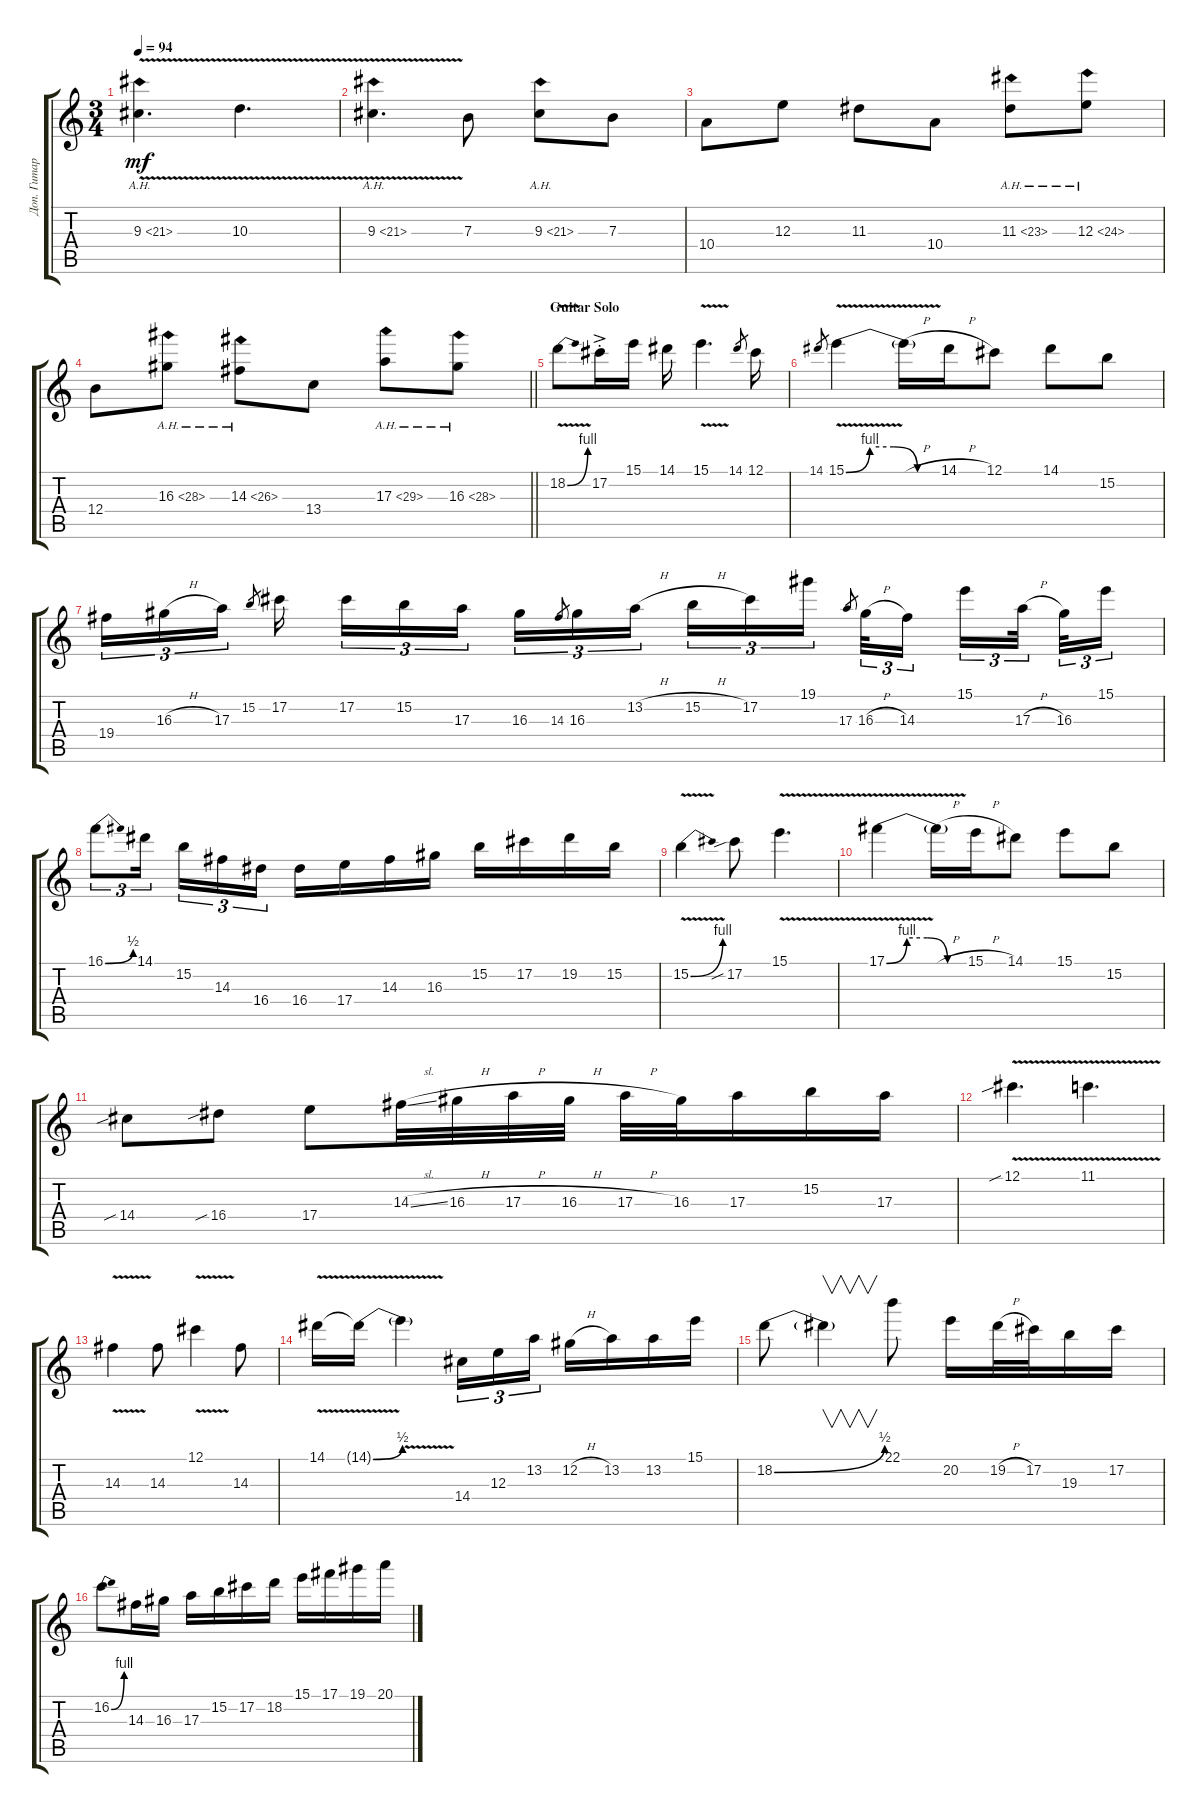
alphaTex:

\track ("Доп. Гитара" "Доп. Гитар") {instrument distortionguitar}
\staff {score tabs}
\tuning (Db4 Ab3 E3 B2 Gb2 Db2) {hide}
\ts (3 4)
\tempo 94
\clef g2
\ks c
9.3{ah 12 v}.4{d dy mf} 10.3{v}.4{d} |
9.3{ah 12 v}.4{d} 7.3.8 9.3{ah 12}.8 7.3.8 |
10.4.8 12.3.8 11.3.8 10.4.8 11.3{ah 12}.8 12.3{ah 12}.8 |
\barLineRight lightlight
12.4.8 16.3{ah 12}.8 14.3{ah 12}.8 13.4.8 17.3{ah 12}.8 16.3{ah 12}.8 |
\section ("" "Guitar Solo")
18.2{be (bend 0 0 60 4) v}.8{instrument distortionguitar} 17.2{ac st}.16 15.1.16 14.1.16 15.1{v}.4{d} 14.1.8{gr} 12.1.16 |
14.1.8{gr} 15.1{be (custom 0 0 15 4 30 4 45 0 60 0) v}.4 15.1{h t}.16 14.1{h}.16 12.1.8 14.1.8 15.2.8 |
19.4.16{tu (3 2)} 16.3{h}.16{tu (3 2)} 17.3.16{tu (3 2)} 15.2.8{gr beam splitsecondary} 17.2.16{beam splitsecondary} 17.2.16{tu (3 2)} 15.2.16{tu (3 2)} 17.3.16{tu (3 2) beam splitsecondary} 16.3.16{tu (3 2)} 14.3.8{gr} 16.3.16{tu (3 2)} 13.2{h}.16{tu (3 2) beam splitsecondary} 15.2{h}.16{tu (3 2)} 17.2.16{tu (3 2)} 19.1.16{tu (3 2)} 17.3.8{gr beam splitsecondary} 16.3{h}.32{tu (3 2)} 14.3.16{tu (3 2) beam splitsecondary} 15.1.16{tu (3 2)} 17.3{h}.32{tu (3 2) beam splitsecondary} 16.3.32{tu (3 2)} 15.1.16{tu (3 2)} |
16.1{be (bend 0 0 60 2)}.8{tu (3 2)} 14.1.16{tu (3 2) beam splitsecondary} 15.2.16{tu (3 2)} 14.3.16{tu (3 2)} 16.4.16{tu (3 2)} 16.4.16 17.4.16 14.3.16 16.3.16 15.2.16 17.2.16 19.2.16 15.2.16 |
15.2{be (bend 0 0 60 4) v}.4 17.2{sib}.8 15.1{v}.4{d} |
17.1{be (custom 0 0 15 4 30 4 45 0 60 0) v}.4 17.1{h t}.16 15.1{h}.16 14.1.8 15.1.8 15.2.8 |
14.4{sib}.8 16.4{sib}.8 17.4.8 14.3{sl}.32 16.3{h}.32 17.3{h}.32 16.3{h}.32 17.3{h}.32 16.3.32 17.3.16 15.2.16 17.3.16 |
12.1{v sib}.4{d} 11.1{v}.4{d} |
14.3{v}.4 14.3.8 12.1{v}.4 14.3.8 |
14.1{v}.16 14.1{be (bend 0 0 60 2) v t}.16 14.1{v t}.4 14.4.16{tu (3 2)} 12.3.16{tu (3 2)} 13.2.16{tu (3 2)} 12.2{h}.16 13.2.16 13.2.16 15.1.16 |
18.2{be (bend 0 0 60 2)}.8 18.2{t}.4{v} 22.1.8 20.2.16 19.2{h}.32 17.2.32 19.3.16 17.2.16 |
16.2{be (bend 0 0 60 4)}.8 14.3.16 16.3.16 17.3.16 15.2.16 17.2.16 18.2.16 15.1.16 17.1.16 19.1.16 20.1.16
